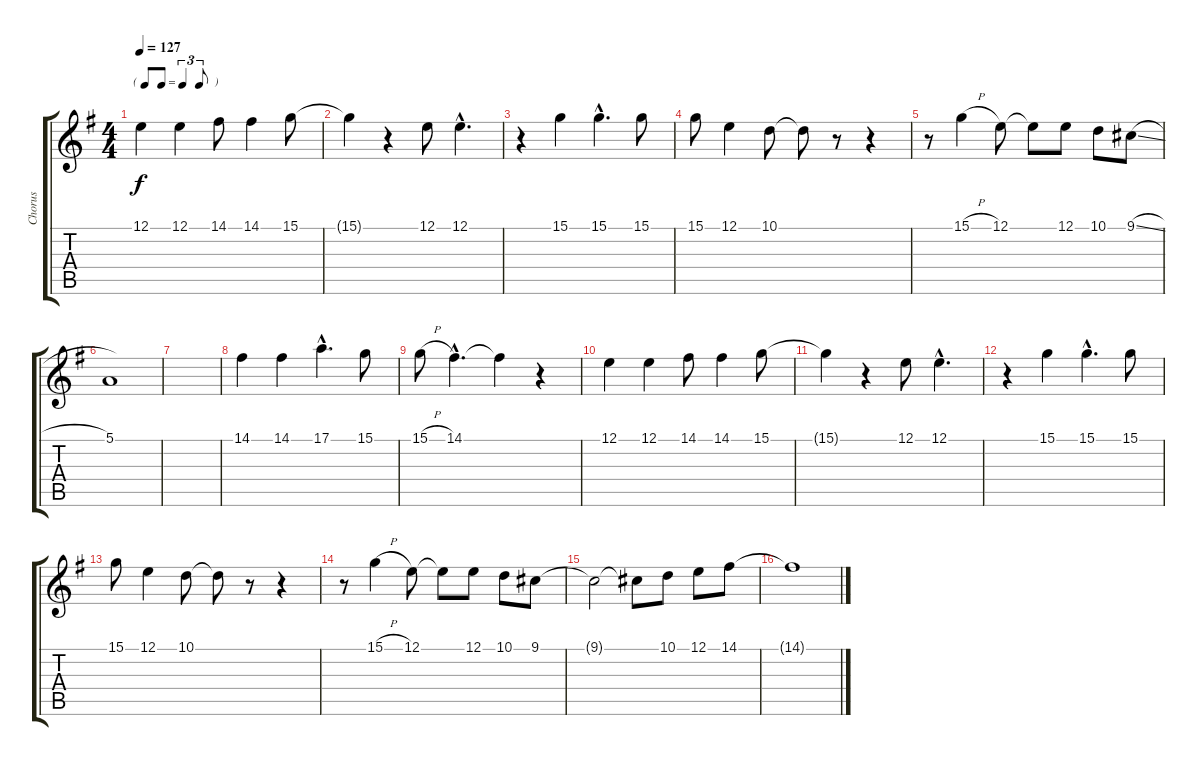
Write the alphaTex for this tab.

\track ("Chorus" "Chorus") {instrument synthvoice}
\staff {score tabs}
\tuning (E4 B3 G3 D3 A2 E2) {hide}
\ts (4 4)
\tf triplet8th
\tempo 127
\clef g2
\ks g
12.1.4{dy f} 12.1.4 14.1.8 14.1.4 15.1.8 |
15.1{t}.4 r.4 12.1.8 12.1{hac}.4{d} |
r.4 15.1.4 15.1{hac}.4{d} 15.1.8 |
15.1.8 12.1.4 10.1.8 10.1{t}.8 r.8 r.4 |
r.8 15.1{h}.4 12.1.8 12.1{t}.8 12.1.8 10.1.8 9.1{sl}.8 |
5.1.1 |
|
14.1.4 14.1.4 17.1{hac}.4{d} 15.1.8 |
15.1{h}.8 14.1{hac}.4{d} 14.1{t}.4 r.4 |
12.1.4 12.1.4 14.1.8 14.1.4 15.1.8 |
15.1{t}.4 r.4 12.1.8 12.1{hac}.4{d} |
r.4 15.1.4 15.1{hac}.4{d} 15.1.8 |
15.1.8 12.1.4 10.1.8 10.1{t}.8 r.8 r.4 |
r.8 15.1{h}.4 12.1.8 12.1{t}.8 12.1.8 10.1.8 9.1.8 |
9.1{t}.2 9.1{t}.8 10.1.8 12.1.8 14.1.8 |
14.1{t}.1
